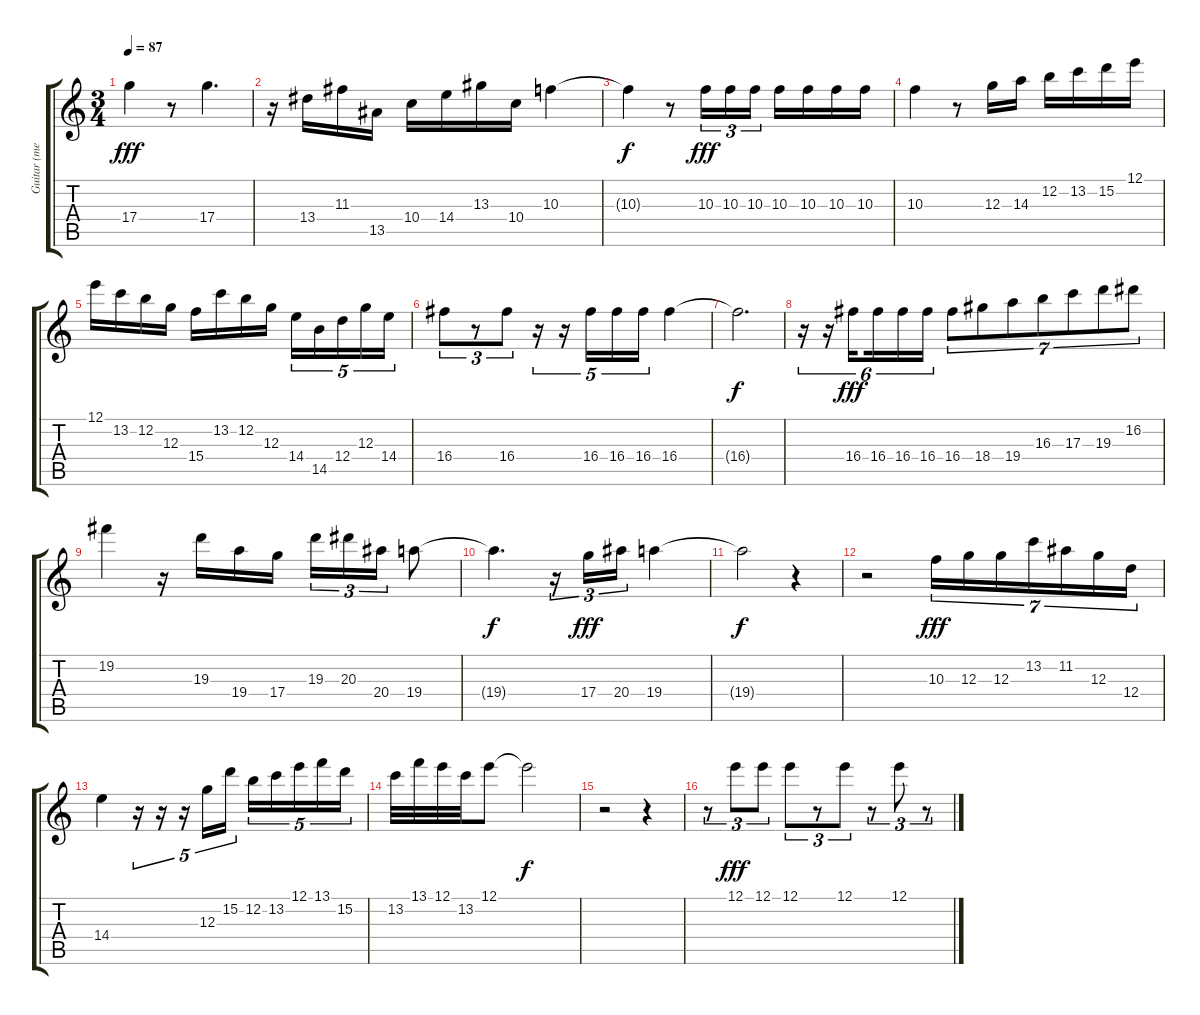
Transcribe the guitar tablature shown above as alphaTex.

\track ("Guitar (melody arrangement)" "Guitar (me") {instrument distortionguitar}
\staff {score tabs}
\tuning (E4 B3 G3 D3 A2 E2) {hide}
\ts (3 4)
\tempo 87
\clef g2
\ks c
17.4.4{dy fff} r.8 17.4.4{d} |
r.16 13.4.16 11.3.16 13.5.16 10.4.16 14.4.16 13.3.16 10.4.16 10.3.4 |
10.3{t}.4{dy f} r.8 10.3.16{tu (3 2) dy fff} 10.3.16{tu (3 2)} 10.3.16{tu (3 2)} 10.3.16 10.3.16 10.3.16 10.3.16 |
10.3.4 r.8 12.3.16 14.3.16 12.2.16 13.2.16 15.2.16 12.1.16 |
12.1.16 13.2.16 12.2.16 12.3.16 15.4.16 13.2.16 12.2.16 12.3.16 14.4.16{tu (5 4)} 14.5.16{tu (5 4)} 12.4.16{tu (5 4)} 12.3.16{tu (5 4)} 14.4.16{tu (5 4)} |
16.4.8{tu (3 2)} r.8{tu (3 2)} 16.4.8{tu (3 2)} r.16{tu (5 4)} r.16{tu (5 4)} 16.4.16{tu (5 4)} 16.4.16{tu (5 4)} 16.4.16{tu (5 4)} 16.4.4 |
16.4{t}.2{d dy f} |
r.16{tu (6 4)} r.16{tu (6 4)} 16.4.16{tu (6 4) dy fff beam splitsecondary} 16.4.16{tu (6 4)} 16.4.16{tu (6 4)} 16.4.16{tu (6 4)} 16.4.8{tu (7 4)} 18.4.8{tu (7 4)} 19.4.8{tu (7 4)} 16.3.8{tu (7 4)} 17.3.8{tu (7 4)} 19.3.8{tu (7 4)} 16.2.8{tu (7 4)} |
19.2.4 r.16 19.3.16 19.4.16 17.4.16 19.3.16{tu (3 2)} 20.3.16{tu (3 2)} 20.4.16{tu (3 2)} 19.4.8 |
19.4{t}.4{d dy f} r.16{tu (3 2)} 17.4.16{tu (3 2) dy fff} 20.4.16{tu (3 2)} 19.4.4 |
19.4{t}.2{dy f} r.4 |
r.2 10.3.16{tu (7 4) dy fff} 12.3.16{tu (7 4)} 12.3.16{tu (7 4)} 13.2.16{tu (7 4)} 11.2.16{tu (7 4)} 12.3.16{tu (7 4)} 12.4.16{tu (7 4)} |
14.4.4 r.16{tu (5 4)} r.16{tu (5 4)} r.16{tu (5 4)} 12.3.16{tu (5 4)} 15.2.16{tu (5 4)} 12.2.16{tu (5 4)} 13.2.16{tu (5 4)} 12.1.16{tu (5 4)} 13.1.16{tu (5 4)} 15.2.16{tu (5 4)} |
13.2.32 13.1.32 12.1.32 13.2.32 12.1.8 12.1{t}.2{dy f} |
r.2 r.4 |
r.8{tu (3 2)} 12.1.8{tu (3 2) dy fff} 12.1.8{tu (3 2)} 12.1.8{tu (3 2)} r.8{tu (3 2)} 12.1.8{tu (3 2)} r.8{tu (3 2)} 12.1.8{tu (3 2)} r.8{tu (3 2)}
